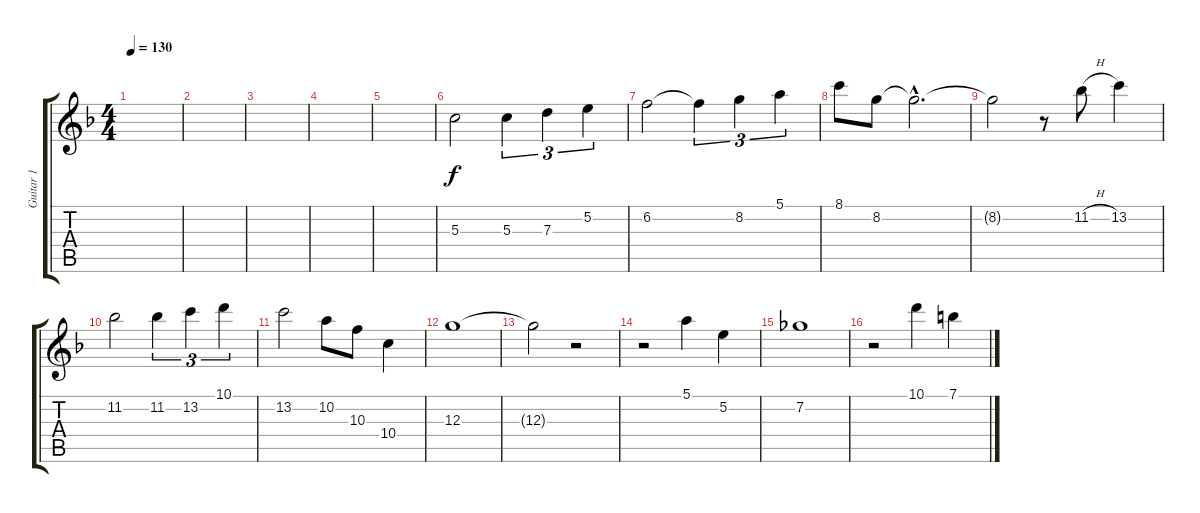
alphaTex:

\track ("Guitar 1" "Guitar 1") {instrument electricguitarclean}
\staff {score tabs}
\tuning (E4 B3 G3 D3 A2 E2) {hide}
\ts (4 4)
\tempo 130
\clef g2
\ks f
|
|
|
|
|
5.3.2 5.3.4{tu (3 2)} 7.3.4{tu (3 2)} 5.2.4{tu (3 2)} |
6.2.2 6.2{t}.4{tu (3 2)} 8.2.4{tu (3 2)} 5.1.4{tu (3 2)} |
8.1.8 8.2.8 8.2{hac t}.2{d} |
8.2{t}.2 r.8 11.2{h}.8 13.2.4 |
11.2.2 11.2.4{tu (3 2)} 13.2.4{tu (3 2)} 10.1.4{tu (3 2)} |
13.2.2 10.2.8 10.3.8 10.4.4 |
12.3.1 |
12.3{t}.2 r.2 |
r.2 5.1.4 5.2.4 |
7.2.1 |
r.2 10.1.4 7.1.4
